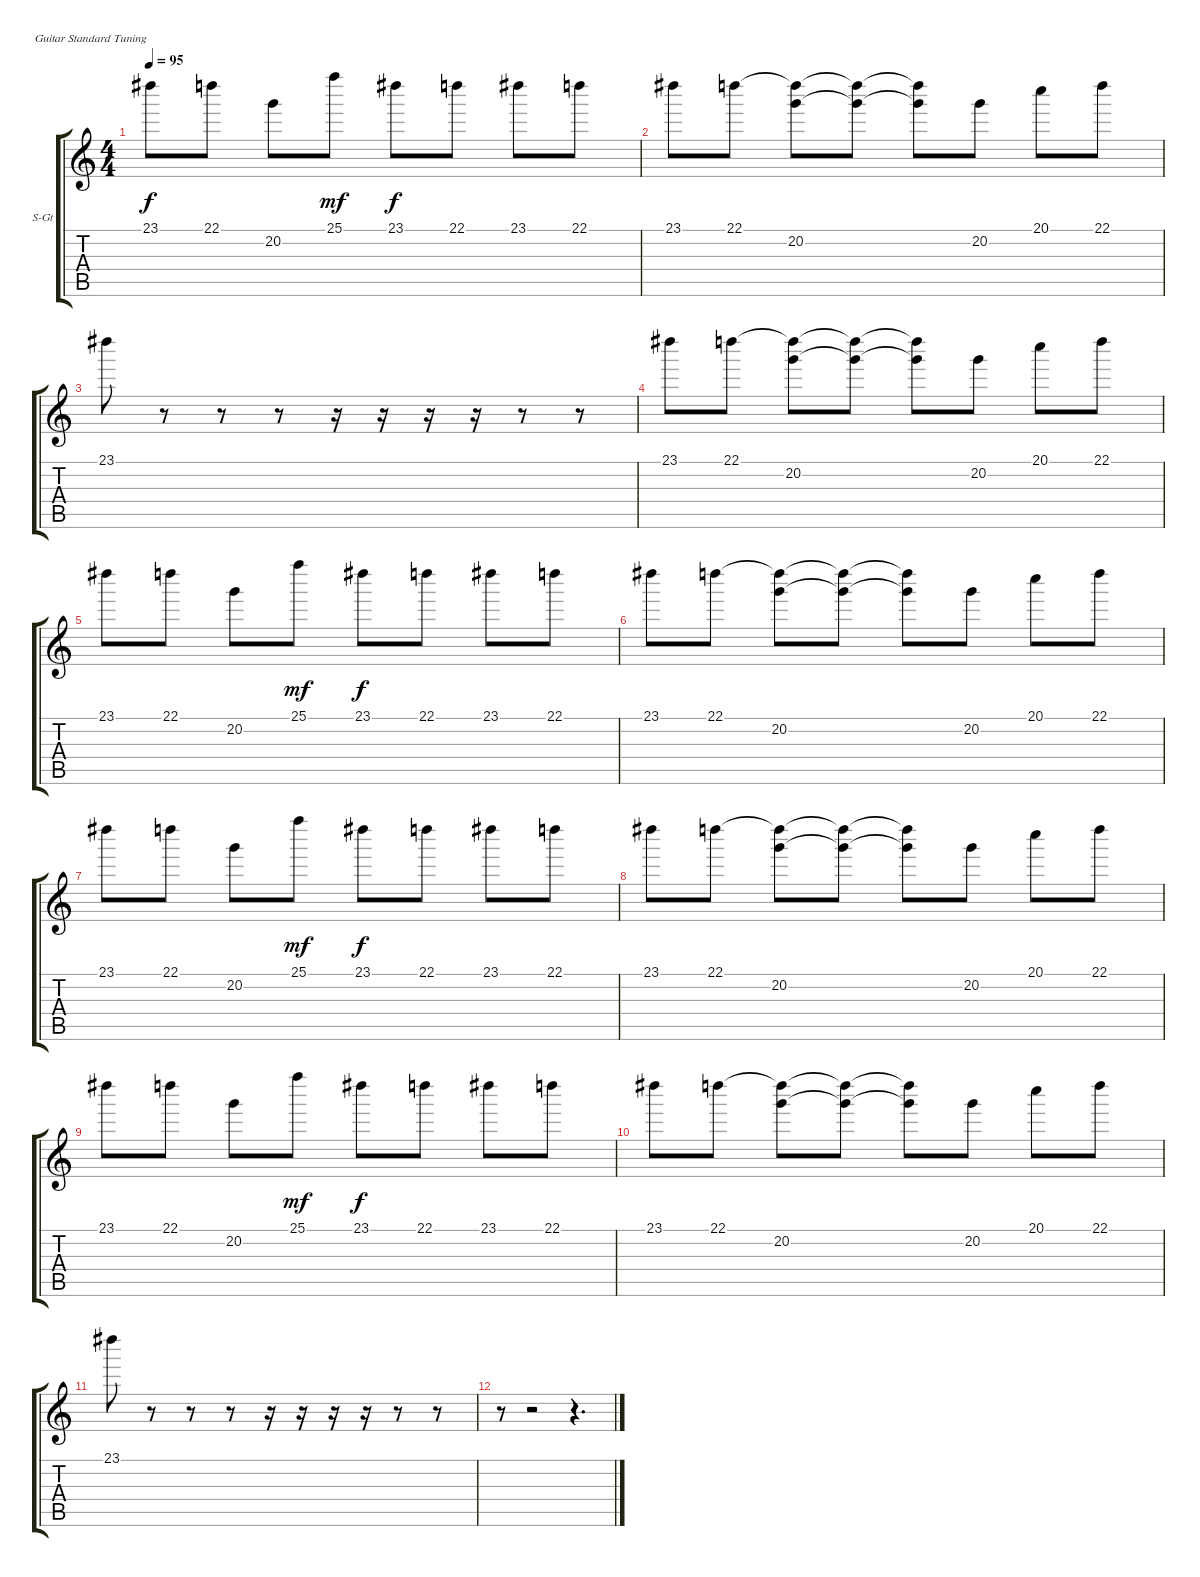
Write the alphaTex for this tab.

\bracketExtendMode groupsimilarinstruments
\firstSystemTrackNameOrientation horizontal
\otherSystemsTrackNameOrientation horizontal
\track ("Äîðîæêà 1" "S-Gt") {instrument acousticgrandpiano}
\staff {score tabs}
\tuning (E4 B3 G3 D3 A2 E2)
\displaytranspose 12
\ts (4 4)
\tempo 95
\clef g2
\ks c
23.1.8{dy f} 22.1.8 20.2.8 25.1.8{dy mf} 23.1.8{dy f} 22.1.8 23.1.8 22.1.8 |
23.1.8 22.1.8 (20.2 22.1{t}).8 (22.1{t} 20.2{t}).8 (22.1{t} 20.2{t}).8 20.2.8 20.1.8 22.1.8 |
23.1.8 r.8 r.8 r.8 r.16 r.16 r.16 r.16 r.8 r.8 |
23.1.8 22.1.8 (20.2 22.1{t}).8 (22.1{t} 20.2{t}).8 (22.1{t} 20.2{t}).8 20.2.8 20.1.8 22.1.8 |
23.1.8 22.1.8 20.2.8 25.1.8{dy mf} 23.1.8{dy f} 22.1.8 23.1.8 22.1.8 |
23.1.8 22.1.8 (20.2 22.1{t}).8 (22.1{t} 20.2{t}).8 (22.1{t} 20.2{t}).8 20.2.8 20.1.8 22.1.8 |
23.1.8 22.1.8 20.2.8 25.1.8{dy mf} 23.1.8{dy f} 22.1.8 23.1.8 22.1.8 |
23.1.8 22.1.8 (20.2 22.1{t}).8 (22.1{t} 20.2{t}).8 (22.1{t} 20.2{t}).8 20.2.8 20.1.8 22.1.8 |
23.1.8 22.1.8 20.2.8 25.1.8{dy mf} 23.1.8{dy f} 22.1.8 23.1.8 22.1.8 |
23.1.8 22.1.8 (20.2 22.1{t}).8 (22.1{t} 20.2{t}).8 (22.1{t} 20.2{t}).8 20.2.8 20.1.8 22.1.8 |
23.1.8 r.8 r.8 r.8 r.16 r.16 r.16 r.16 r.8 r.8 |
r.8 r.2 r.4{d}
